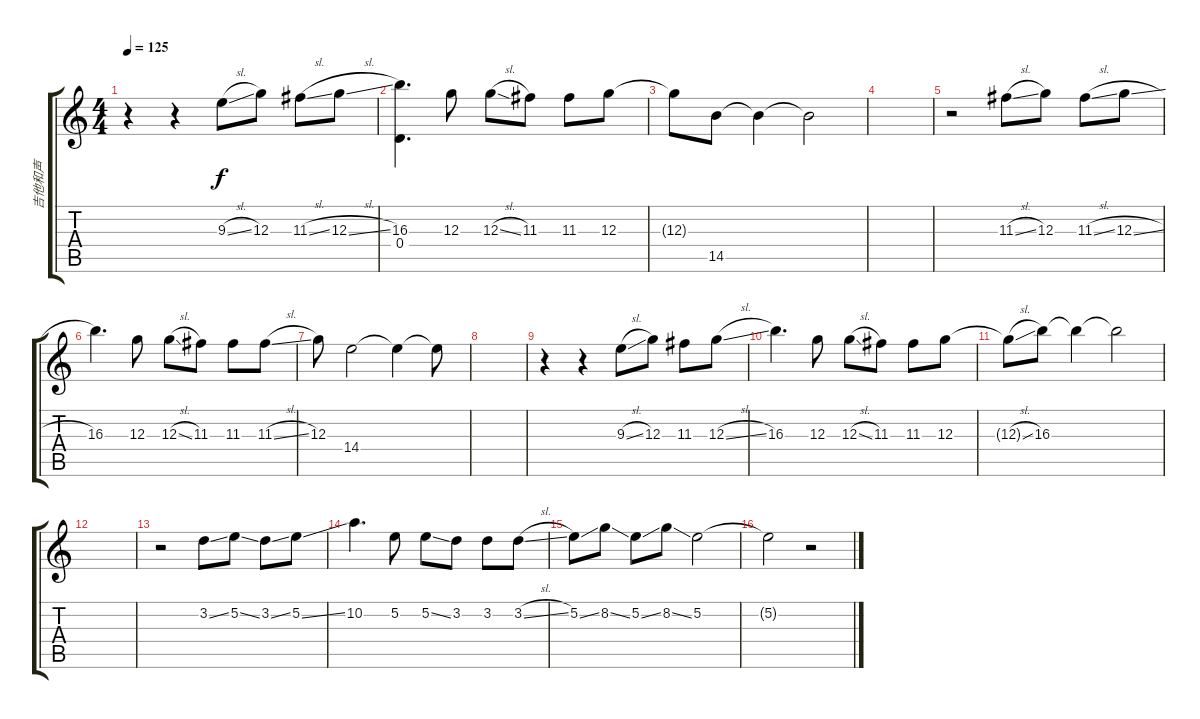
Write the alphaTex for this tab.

\track ("吉他和声" "吉他和声") {instrument electricguitarjazz}
\staff {score tabs}
\tuning (E4 B3 G3 D3 A2 E2) {hide}
\ts (4 4)
\tempo 125
\clef g2
\ks c
r.4{dy f} r.4 9.3{sl}.8 12.3.8 11.3{sl}.8 12.3{sl}.8 |
(16.3 0.4).4{d} 12.3.8 12.3{sl}.8 11.3.8 11.3.8 12.3.8 |
12.3{t}.8 14.5.8 14.5{t}.4 14.5{t}.2 |
|
r.2 11.3{sl}.8 12.3.8 11.3{sl}.8 12.3{sl}.8 |
16.3.4{d} 12.3.8 12.3{sl}.8 11.3.8 11.3.8 11.3{sl}.8 |
12.3.8 14.4.2 14.4{t}.4 14.4{t}.8 |
|
r.4 r.4 9.3{sl}.8 12.3.8 11.3.8 12.3{sl}.8 |
16.3.4{d} 12.3.8 12.3{sl}.8 11.3.8 11.3.8 12.3.8 |
12.3{sl t}.8 16.3.8 16.3{t}.4 16.3{t}.2 |
|
r.2 3.2{ss}.8 5.2{ss}.8 3.2{ss}.8 5.2{ss}.8 |
10.2.4{d} 5.2.8 5.2{ss}.8 3.2.8 3.2.8 3.2{sl}.8 |
5.2{ss}.8 8.2{ss}.8 5.2{ss}.8 8.2{ss}.8 5.2.2 |
5.2{t}.2 r.2
